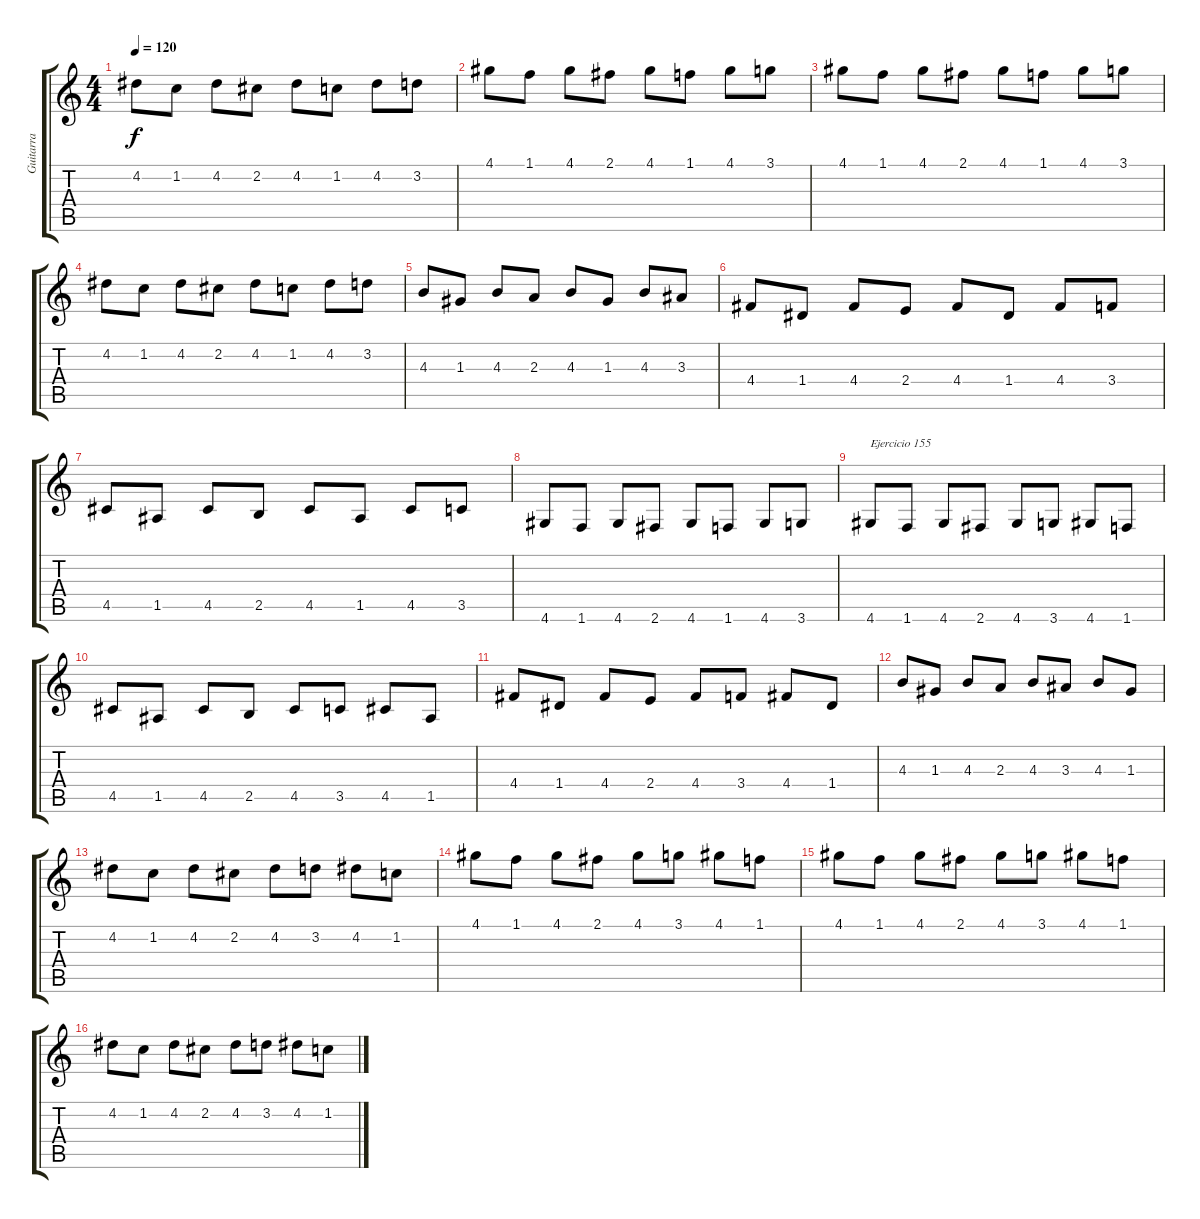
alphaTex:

\track ("Guitarra" "Guitarra") {instrument acousticguitarnylon}
\staff {score tabs}
\tuning (E4 B3 G3 D3 A2 E2) {hide}
\ts (4 4)
\tempo 120
\clef g2
\ks c
4.2.8{dy f} 1.2.8 4.2.8 2.2.8 4.2.8 1.2.8 4.2.8 3.2.8 |
4.1.8 1.1.8 4.1.8 2.1.8 4.1.8 1.1.8 4.1.8 3.1.8 |
4.1.8 1.1.8 4.1.8 2.1.8 4.1.8 1.1.8 4.1.8 3.1.8 |
4.2.8 1.2.8 4.2.8 2.2.8 4.2.8 1.2.8 4.2.8 3.2.8 |
4.3.8 1.3.8 4.3.8 2.3.8 4.3.8 1.3.8 4.3.8 3.3.8 |
4.4.8 1.4.8 4.4.8 2.4.8 4.4.8 1.4.8 4.4.8 3.4.8 |
4.5.8 1.5.8 4.5.8 2.5.8 4.5.8 1.5.8 4.5.8 3.5.8 |
4.6.8 1.6.8 4.6.8 2.6.8 4.6.8 1.6.8 4.6.8 3.6.8 |
4.6.8{txt "Ejercicio 155"} 1.6.8 4.6.8 2.6.8 4.6.8 3.6.8 4.6.8 1.6.8 |
4.5.8 1.5.8 4.5.8 2.5.8 4.5.8 3.5.8 4.5.8 1.5.8 |
4.4.8 1.4.8 4.4.8 2.4.8 4.4.8 3.4.8 4.4.8 1.4.8 |
4.3.8 1.3.8 4.3.8 2.3.8 4.3.8 3.3.8 4.3.8 1.3.8 |
4.2.8 1.2.8 4.2.8 2.2.8 4.2.8 3.2.8 4.2.8 1.2.8 |
4.1.8 1.1.8 4.1.8 2.1.8 4.1.8 3.1.8 4.1.8 1.1.8 |
4.1.8 1.1.8 4.1.8 2.1.8 4.1.8 3.1.8 4.1.8 1.1.8 |
4.2.8 1.2.8 4.2.8 2.2.8 4.2.8 3.2.8 4.2.8 1.2.8
